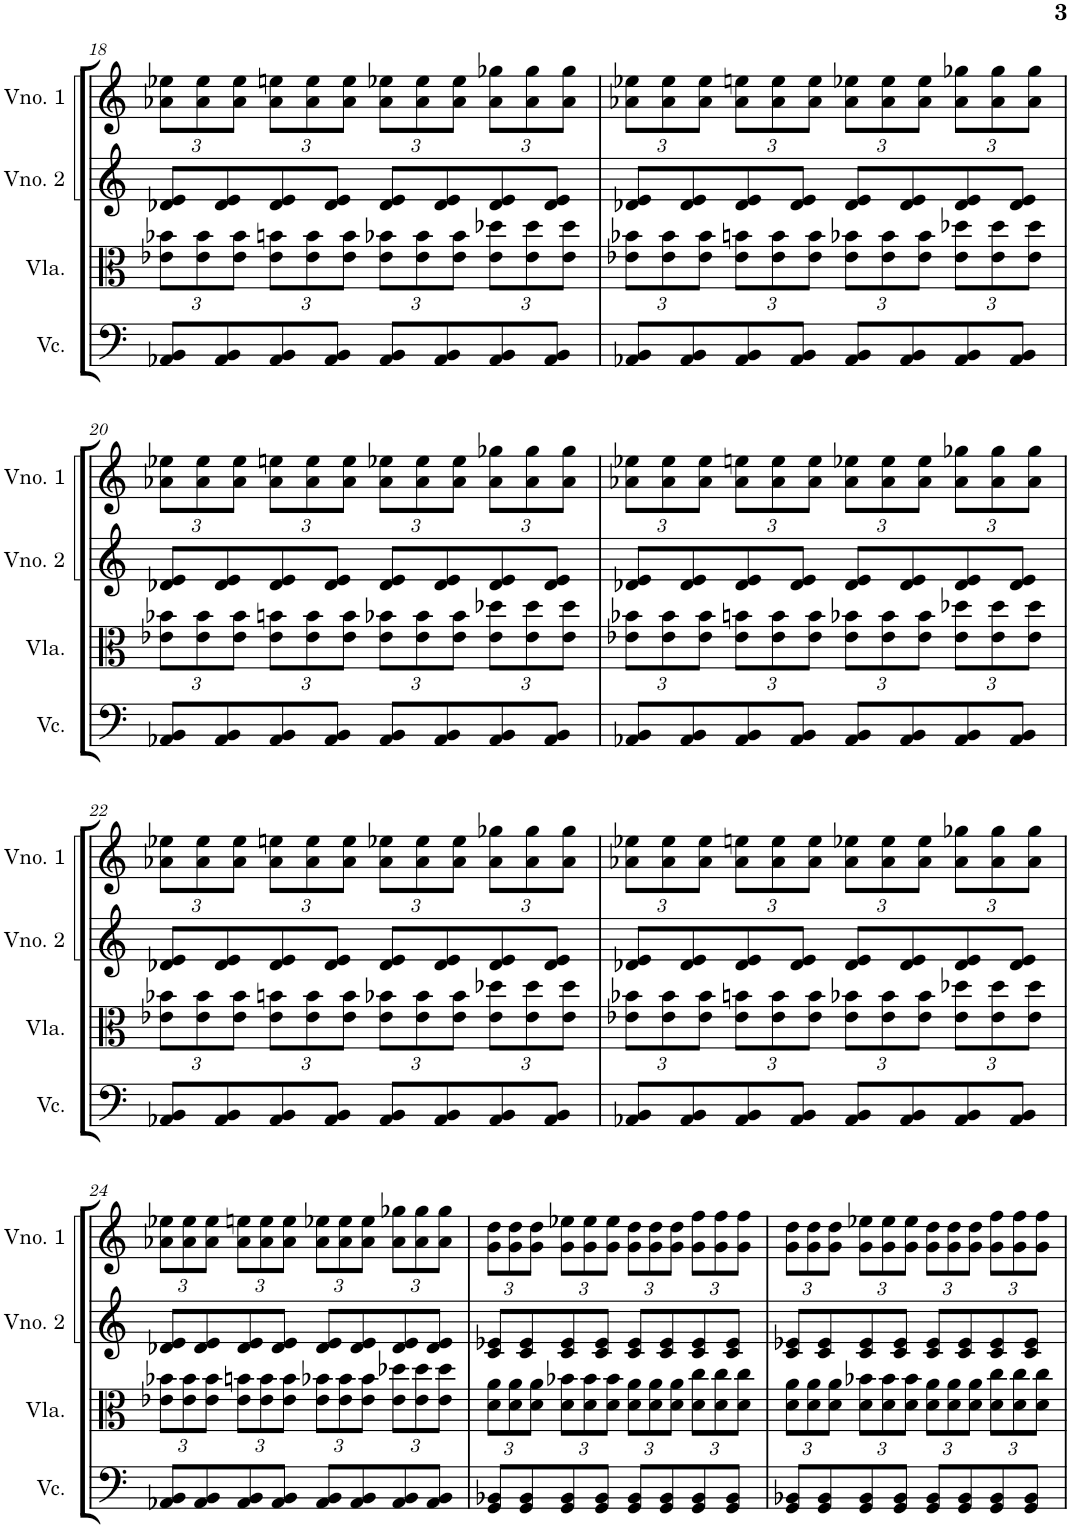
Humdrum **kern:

**kern	**kern	**kern	**kern
*part4	*part3	*part2	*part1
*staff4	*staff3	*staff2	*staff1
*I"Violoncelo	*I"Viola	*I"Violino 2	*I"Violino 1
*I'Vc.	*I'Vla.	*I'Vno. 2	*I'Vno. 1
!!LO:PB:g=z
*clefF4	*clefC3	*clefG2	*clefG2
*k[]	*k[]	*k[]	*k[]
*M4/4	*M4/4	*M4/4	*M4/4
*	*Xbrackettup	*	*Xbrackettup
=18	=18	=18	=18
8AA-X/ 8BB/L	12e-X\ 12b-X\L	8d-X/ 8e/L	12a-X\ 12ee-X\L
.	12e-\ 12b-\	.	12a-\ 12ee-\
8AA-/ 8BB/	.	8d-/ 8e/	.
.	12e-\ 12b-\J	.	12a-\ 12ee-\J
8AA-/ 8BB/	12e-\ 12bn\L	8d-/ 8e/	12a-\ 12een\L
.	12e-\ 12b\	.	12a-\ 12ee\
8AA-/ 8BB/J	.	8d-/ 8e/J	.
.	12e-\ 12b\J	.	12a-\ 12ee\J
8AA-/ 8BB/L	12e-\ 12b-X\L	8d-/ 8e/L	12a-\ 12ee-X\L
.	12e-\ 12b-\	.	12a-\ 12ee-\
8AA-/ 8BB/	.	8d-/ 8e/	.
.	12e-\ 12b-\J	.	12a-\ 12ee-\J
8AA-/ 8BB/	12e-\ 12dd-X\L	8d-/ 8e/	12a-\ 12gg-X\L
.	12e-\ 12dd-\	.	12a-\ 12gg-\
8AA-/ 8BB/J	.	8d-/ 8e/J	.
.	12e-\ 12dd-\J	.	12a-\ 12gg-\J
=19	=19	=19	=19
8AA-X/ 8BB/L	12e-X\ 12b-X\L	8d-X/ 8e/L	12a-X\ 12ee-X\L
.	12e-\ 12b-\	.	12a-\ 12ee-\
8AA-/ 8BB/	.	8d-/ 8e/	.
.	12e-\ 12b-\J	.	12a-\ 12ee-\J
8AA-/ 8BB/	12e-\ 12bn\L	8d-/ 8e/	12a-\ 12een\L
.	12e-\ 12b\	.	12a-\ 12ee\
8AA-/ 8BB/J	.	8d-/ 8e/J	.
.	12e-\ 12b\J	.	12a-\ 12ee\J
8AA-/ 8BB/L	12e-\ 12b-X\L	8d-/ 8e/L	12a-\ 12ee-X\L
.	12e-\ 12b-\	.	12a-\ 12ee-\
8AA-/ 8BB/	.	8d-/ 8e/	.
.	12e-\ 12b-\J	.	12a-\ 12ee-\J
8AA-/ 8BB/	12e-\ 12dd-X\L	8d-/ 8e/	12a-\ 12gg-X\L
.	12e-\ 12dd-\	.	12a-\ 12gg-\
8AA-/ 8BB/J	.	8d-/ 8e/J	.
.	12e-\ 12dd-\J	.	12a-\ 12gg-\J
!!LO:LB:g=z
=20	=20	=20	=20
8AA-X/ 8BB/L	12e-X\ 12b-X\L	8d-X/ 8e/L	12a-X\ 12ee-X\L
.	12e-\ 12b-\	.	12a-\ 12ee-\
8AA-/ 8BB/	.	8d-/ 8e/	.
.	12e-\ 12b-\J	.	12a-\ 12ee-\J
8AA-/ 8BB/	12e-\ 12bn\L	8d-/ 8e/	12a-\ 12een\L
.	12e-\ 12b\	.	12a-\ 12ee\
8AA-/ 8BB/J	.	8d-/ 8e/J	.
.	12e-\ 12b\J	.	12a-\ 12ee\J
8AA-/ 8BB/L	12e-\ 12b-X\L	8d-/ 8e/L	12a-\ 12ee-X\L
.	12e-\ 12b-\	.	12a-\ 12ee-\
8AA-/ 8BB/	.	8d-/ 8e/	.
.	12e-\ 12b-\J	.	12a-\ 12ee-\J
8AA-/ 8BB/	12e-\ 12dd-X\L	8d-/ 8e/	12a-\ 12gg-X\L
.	12e-\ 12dd-\	.	12a-\ 12gg-\
8AA-/ 8BB/J	.	8d-/ 8e/J	.
.	12e-\ 12dd-\J	.	12a-\ 12gg-\J
=21	=21	=21	=21
8AA-X/ 8BB/L	12e-X\ 12b-X\L	8d-X/ 8e/L	12a-X\ 12ee-X\L
.	12e-\ 12b-\	.	12a-\ 12ee-\
8AA-/ 8BB/	.	8d-/ 8e/	.
.	12e-\ 12b-\J	.	12a-\ 12ee-\J
8AA-/ 8BB/	12e-\ 12bn\L	8d-/ 8e/	12a-\ 12een\L
.	12e-\ 12b\	.	12a-\ 12ee\
8AA-/ 8BB/J	.	8d-/ 8e/J	.
.	12e-\ 12b\J	.	12a-\ 12ee\J
8AA-/ 8BB/L	12e-\ 12b-X\L	8d-/ 8e/L	12a-\ 12ee-X\L
.	12e-\ 12b-\	.	12a-\ 12ee-\
8AA-/ 8BB/	.	8d-/ 8e/	.
.	12e-\ 12b-\J	.	12a-\ 12ee-\J
8AA-/ 8BB/	12e-\ 12dd-X\L	8d-/ 8e/	12a-\ 12gg-X\L
.	12e-\ 12dd-\	.	12a-\ 12gg-\
8AA-/ 8BB/J	.	8d-/ 8e/J	.
.	12e-\ 12dd-\J	.	12a-\ 12gg-\J
!!LO:LB:g=z
=22	=22	=22	=22
8AA-X/ 8BB/L	12e-X\ 12b-X\L	8d-X/ 8e/L	12a-X\ 12ee-X\L
.	12e-\ 12b-\	.	12a-\ 12ee-\
8AA-/ 8BB/	.	8d-/ 8e/	.
.	12e-\ 12b-\J	.	12a-\ 12ee-\J
8AA-/ 8BB/	12e-\ 12bn\L	8d-/ 8e/	12a-\ 12een\L
.	12e-\ 12b\	.	12a-\ 12ee\
8AA-/ 8BB/J	.	8d-/ 8e/J	.
.	12e-\ 12b\J	.	12a-\ 12ee\J
8AA-/ 8BB/L	12e-\ 12b-X\L	8d-/ 8e/L	12a-\ 12ee-X\L
.	12e-\ 12b-\	.	12a-\ 12ee-\
8AA-/ 8BB/	.	8d-/ 8e/	.
.	12e-\ 12b-\J	.	12a-\ 12ee-\J
8AA-/ 8BB/	12e-\ 12dd-X\L	8d-/ 8e/	12a-\ 12gg-X\L
.	12e-\ 12dd-\	.	12a-\ 12gg-\
8AA-/ 8BB/J	.	8d-/ 8e/J	.
.	12e-\ 12dd-\J	.	12a-\ 12gg-\J
=23	=23	=23	=23
8AA-X/ 8BB/L	12e-X\ 12b-X\L	8d-X/ 8e/L	12a-X\ 12ee-X\L
.	12e-\ 12b-\	.	12a-\ 12ee-\
8AA-/ 8BB/	.	8d-/ 8e/	.
.	12e-\ 12b-\J	.	12a-\ 12ee-\J
8AA-/ 8BB/	12e-\ 12bn\L	8d-/ 8e/	12a-\ 12een\L
.	12e-\ 12b\	.	12a-\ 12ee\
8AA-/ 8BB/J	.	8d-/ 8e/J	.
.	12e-\ 12b\J	.	12a-\ 12ee\J
8AA-/ 8BB/L	12e-\ 12b-X\L	8d-/ 8e/L	12a-\ 12ee-X\L
.	12e-\ 12b-\	.	12a-\ 12ee-\
8AA-/ 8BB/	.	8d-/ 8e/	.
.	12e-\ 12b-\J	.	12a-\ 12ee-\J
8AA-/ 8BB/	12e-\ 12dd-X\L	8d-/ 8e/	12a-\ 12gg-X\L
.	12e-\ 12dd-\	.	12a-\ 12gg-\
8AA-/ 8BB/J	.	8d-/ 8e/J	.
.	12e-\ 12dd-\J	.	12a-\ 12gg-\J
!!LO:LB:g=z
=24	=24	=24	=24
8AA-X/ 8BB/L	12e-X\ 12b-X\L	8d-X/ 8e/L	12a-X\ 12ee-X\L
.	12e-\ 12b-\	.	12a-\ 12ee-\
8AA-/ 8BB/	.	8d-/ 8e/	.
.	12e-\ 12b-\J	.	12a-\ 12ee-\J
8AA-/ 8BB/	12e-\ 12bn\L	8d-/ 8e/	12a-\ 12een\L
.	12e-\ 12b\	.	12a-\ 12ee\
8AA-/ 8BB/J	.	8d-/ 8e/J	.
.	12e-\ 12b\J	.	12a-\ 12ee\J
8AA-/ 8BB/L	12e-\ 12b-X\L	8d-/ 8e/L	12a-\ 12ee-X\L
.	12e-\ 12b-\	.	12a-\ 12ee-\
8AA-/ 8BB/	.	8d-/ 8e/	.
.	12e-\ 12b-\J	.	12a-\ 12ee-\J
8AA-/ 8BB/	12e-\ 12dd-X\L	8d-/ 8e/	12a-\ 12gg-X\L
.	12e-\ 12dd-\	.	12a-\ 12gg-\
8AA-/ 8BB/J	.	8d-/ 8e/J	.
.	12e-\ 12dd-\J	.	12a-\ 12gg-\J
=25	=25	=25	=25
8GG/ 8BB-X/L	12d\ 12a\L	8c/ 8e-X/L	12g\ 12dd\L
.	12d\ 12a\	.	12g\ 12dd\
8GG/ 8BB-/	.	8c/ 8e-/	.
.	12d\ 12a\J	.	12g\ 12dd\J
8GG/ 8BB-/	12d\ 12b-X\L	8c/ 8e-/	12g\ 12ee-X\L
.	12d\ 12b-\	.	12g\ 12ee-\
8GG/ 8BB-/J	.	8c/ 8e-/J	.
.	12d\ 12b-\J	.	12g\ 12ee-\J
8GG/ 8BB-/L	12d\ 12a\L	8c/ 8e-/L	12g\ 12dd\L
.	12d\ 12a\	.	12g\ 12dd\
8GG/ 8BB-/	.	8c/ 8e-/	.
.	12d\ 12a\J	.	12g\ 12dd\J
8GG/ 8BB-/	12d\ 12cc\L	8c/ 8e-/	12g\ 12ff\L
.	12d\ 12cc\	.	12g\ 12ff\
8GG/ 8BB-/J	.	8c/ 8e-/J	.
.	12d\ 12cc\J	.	12g\ 12ff\J
=26	=26	=26	=26
8GG/ 8BB-X/L	12d\ 12a\L	8c/ 8e-X/L	12g\ 12dd\L
.	12d\ 12a\	.	12g\ 12dd\
8GG/ 8BB-/	.	8c/ 8e-/	.
.	12d\ 12a\J	.	12g\ 12dd\J
8GG/ 8BB-/	12d\ 12b-X\L	8c/ 8e-/	12g\ 12ee-X\L
.	12d\ 12b-\	.	12g\ 12ee-\
8GG/ 8BB-/J	.	8c/ 8e-/J	.
.	12d\ 12b-\J	.	12g\ 12ee-\J
8GG/ 8BB-/L	12d\ 12a\L	8c/ 8e-/L	12g\ 12dd\L
.	12d\ 12a\	.	12g\ 12dd\
8GG/ 8BB-/	.	8c/ 8e-/	.
.	12d\ 12a\J	.	12g\ 12dd\J
8GG/ 8BB-/	12d\ 12cc\L	8c/ 8e-/	12g\ 12ff\L
.	12d\ 12cc\	.	12g\ 12ff\
8GG/ 8BB-/J	.	8c/ 8e-/J	.
.	12d\ 12cc\J	.	12g\ 12ff\J
=	=	=	=
*-	*-	*-	*-
